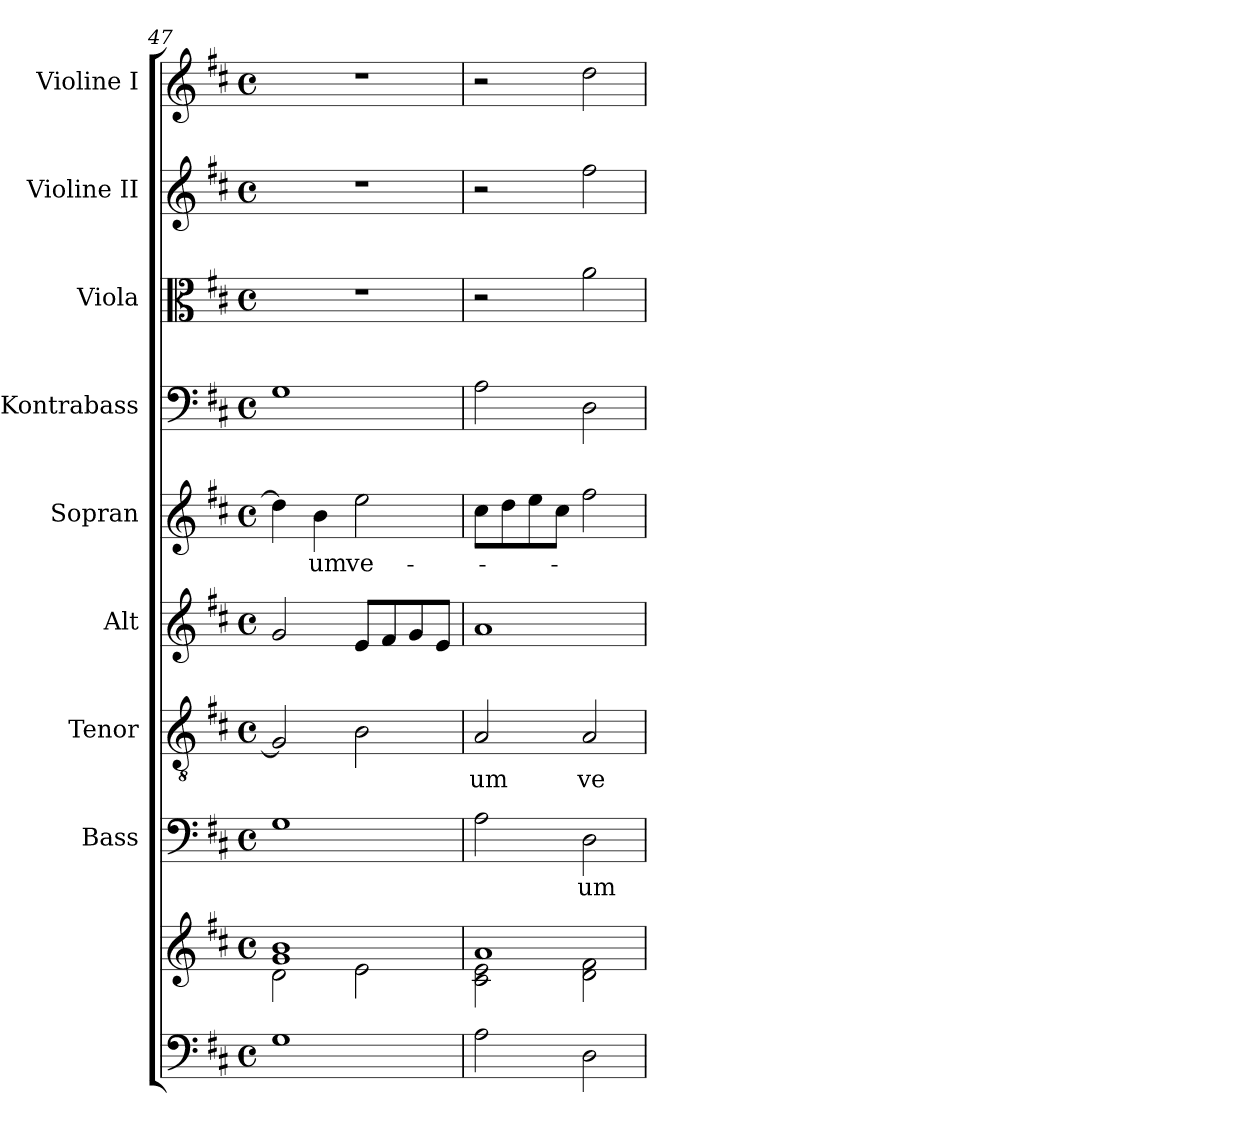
**kern	**kern	**kern	**text	**kern	**text	**kern	**kern	**text	**kern	**kern	**kern	**kern
*part9	*part9	*part8	*part8	*part7	*part7	*part6	*part5	*part5	*part4	*part3	*part2	*part1
*staff10	*staff9	*staff8	*staff8	*staff7	*staff7	*staff6	*staff5	*staff5	*staff4	*staff3	*staff2	*staff1
*	*	*I"Bass	*	*I"Tenor	*	*I"Alt	*I"Sopran	*	*I"Kontrabass	*I"Viola	*I"Violine II	*I"Violine I
*	*	*I'B.	*	*I'T.	*	*I'A.	*I'S.	*	*I'Kb.	*I'Vla.	*I'Vl. II	*I'Vl. I
*clefF4	*clefG2	*clefF4	*	*clefGv2	*	*clefG2	*clefG2	*	*clefF4	*clefC3	*clefG2	*clefG2
*	*	*	*	*	*	*	*	*	*ITrd7c12	*	*	*
*k[f#c#]	*k[f#c#]	*k[f#c#]	*	*k[f#c#]	*	*k[f#c#]	*k[f#c#]	*	*k[f#c#]	*k[f#c#]	*k[f#c#]	*k[f#c#]
*D:	*D:	*D:	*	*D:	*	*D:	*D:	*	*D:	*D:	*D:	*D:
*M4/4	*M4/4	*M4/4	*	*M4/4	*	*M4/4	*M4/4	*	*M4/4	*M4/4	*M4/4	*M4/4
*met(c)	*met(c)	*met(c)	*	*met(c)	*	*met(c)	*met(c)	*	*met(c)	*met(c)	*met(c)	*met(c)
=47	=47	=47	=47	=47	=47	=47	=47	=47	=47	=47	=47	=47
*	*^	*	*	*	*	*	*	*	*	*	*	*
1G	1g 1b	2d\	1G	.	2G/]	.	2g/	4dd\]	.	1GG	1r	1r	1r
!	!	!	!	!	!	!	!	!	!LO:LY:b	!	!	!	!
.	.	.	.	.	.	.	.	4b\	-um	.	.	.	.
!	!	!	!	!	!	!	!	!	!LO:LY:b	!	!	!	!
.	.	2e\	.	.	2B\	.	8e/L	2ee\	ve-	.	.	.	.
.	.	.	.	.	.	.	8f#/	.	.	.	.	.	.
.	.	.	.	.	.	.	8g/	.	.	.	.	.	.
.	.	.	.	.	.	.	8e/J	.	.	.	.	.	.
=48	=48	=48	=48	=48	=48	=48	=48	=48	=48	=48	=48	=48	=48
!	!	!	!	!	!	!LO:LY:b	!	!	!	!	!	!	!
2A\	1a	2c#\ 2e\	2A\	.	2A/	-um	1a	8cc#\L	.	2AA\	2r	2r	2r
.	.	.	.	.	.	.	.	8dd\	.	.	.	.	.
.	.	.	.	.	.	.	.	8ee\	.	.	.	.	.
.	.	.	.	.	.	.	.	8cc#\J	.	.	.	.	.
!	!	!	!	!LO:LY:b	!	!LO:LY:b	!	!	!	!	!	!	!
2D\	.	2d\ 2f#\	2D\	-um	2A/	ve-	.	2ff#\	.	2DD\	2a\	2ff#\	2dd\
*	*v	*v	*	*	*	*	*	*	*	*	*	*	*
=	=	=	=	=	=	=	=	=	=	=	=	=
*-	*-	*-	*-	*-	*-	*-	*-	*-	*-	*-	*-	*-
